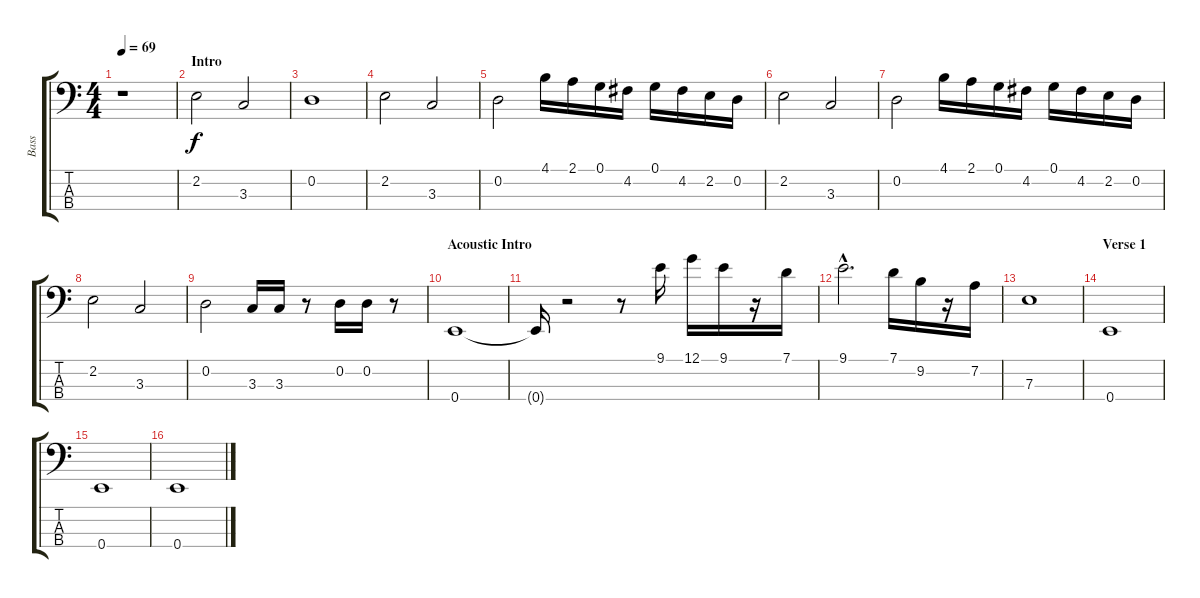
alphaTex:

\track ("Bass" "Bass") {instrument fretlessbass}
\staff {score tabs}
\tuning (G2 D2 A1 E1) {hide}
\ts (4 4)
\tempo 69
\clef f4
\ks c
r.1{dy f instrument fretlessbass} |
\section ("" "Intro")
2.2.2 3.3.2 |
0.2.1 |
2.2.2 3.3.2 |
0.2.2 4.1.16 2.1.16 0.1.16 4.2.16 0.1.16 4.2.16 2.2.16 0.2.16 |
2.2.2 3.3.2 |
0.2.2 4.1.16 2.1.16 0.1.16 4.2.16 0.1.16 4.2.16 2.2.16 0.2.16 |
2.2.2 3.3.2 |
0.2.2 3.3.16 3.3.16 r.8 0.2.16 0.2.16 r.8 |
\section ("" "Acoustic Intro")
0.4.1 |
0.4{t}.16 r.2 r.8 9.1.16 12.1.16 9.1.16 r.16 7.1.16 |
9.1{hac}.2{d} 7.1.16 9.2.16 r.16 7.2.16 |
7.3.1 |
\section ("" "Verse 1")
0.4.1 |
0.4.1 |
0.4.1
